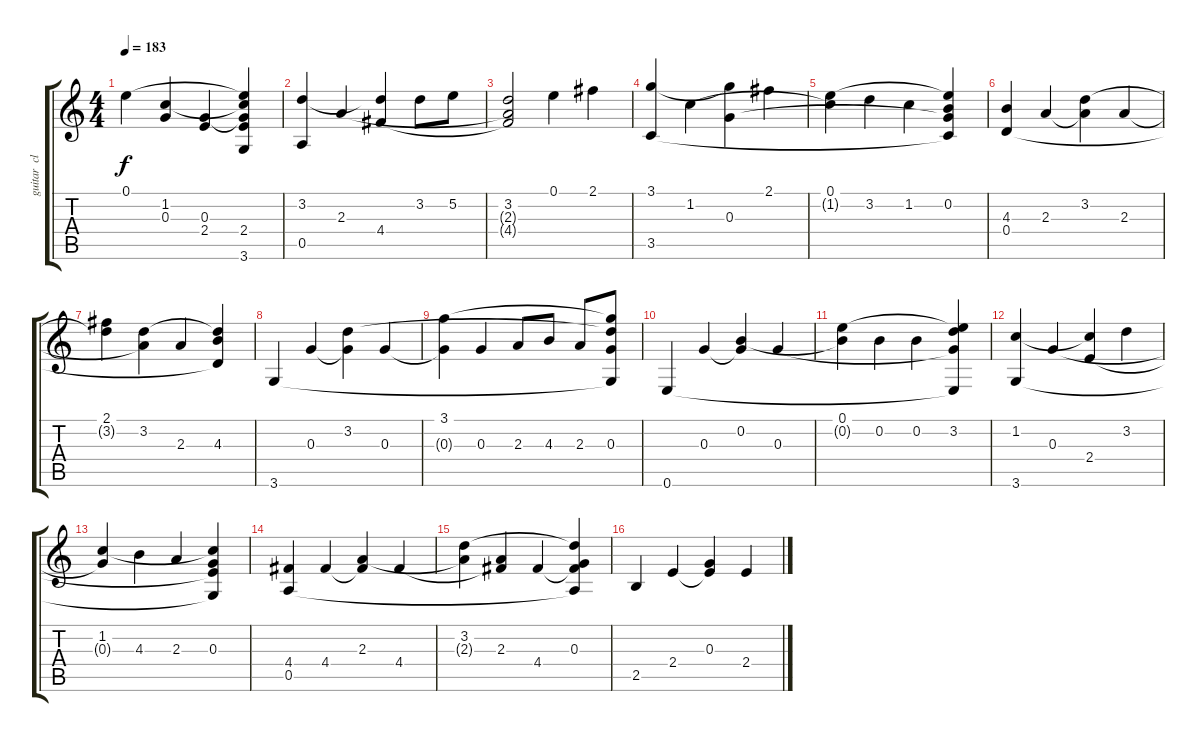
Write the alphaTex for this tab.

\track ("guitar  clean  right" "guitar  cl") {instrument electricguitarmuted}
\staff {score tabs}
\tuning (E4 B3 G3 D3 A2 E2) {hide}
\ts (4 4)
\tempo 183
\clef g2
\ks c
0.1.4{dy f} (1.2 0.3{t}).4 (0.3 2.4{t}).4 (0.1{t} 1.2{t} 0.3{t} 2.4 3.6{t}).4 |
(3.2 0.5).4 2.3.4 (3.2{t} 4.4).4 3.2.8 5.2.8 |
(3.2 2.3{t} 4.4{t}).2 0.1.4 2.1.4 |
(3.1 3.5).4 1.2.4 (3.1{t} 0.3).4 2.1.4 |
(0.1 1.2{t}).4 3.2.4 1.2.4 (0.1{t} 0.2 0.3{t} 3.5{t}).4 |
(4.3 0.4).4 2.3.4 (3.2 2.3{t}).4 2.3.4 |
(2.1 3.2{t}).4 (3.2 2.3{t}).4 2.3.4 (3.2{t} 4.3 0.4{t}).4 |
3.6.4 0.3.4 (3.2 0.3{t}).4 0.3.4 |
(3.1 0.3{t}).4 0.3.4 2.3.8 4.3.8 2.3.8 (3.1{t} 3.2{t} 0.3 3.6{t}).8 |
0.6.4 0.3.4 (0.2 0.3{t}).4 0.3.4 |
(0.1 0.2{t}).4 0.2.4 0.2.4 (0.1{t} 3.2 0.3{t} 0.6{t}).4 |
(1.2 3.6).4 0.3.4 (1.2{t} 2.4).4 3.2.4 |
(1.2 0.3{t}).4 4.3.4 2.3.4 (1.2{t} 0.3 2.4{t} 3.6{t}).4 |
(4.4 0.5).4 4.4.4 (2.3 4.4{t}).4 4.4.4 |
(3.2 2.3{t}).4 (2.3 4.4{t}).4 4.4.4 (3.2{t} 0.3 4.4{t} 0.5{t}).4 |
2.5.4 2.4.4 (0.3 2.4{t}).4 2.4.4
